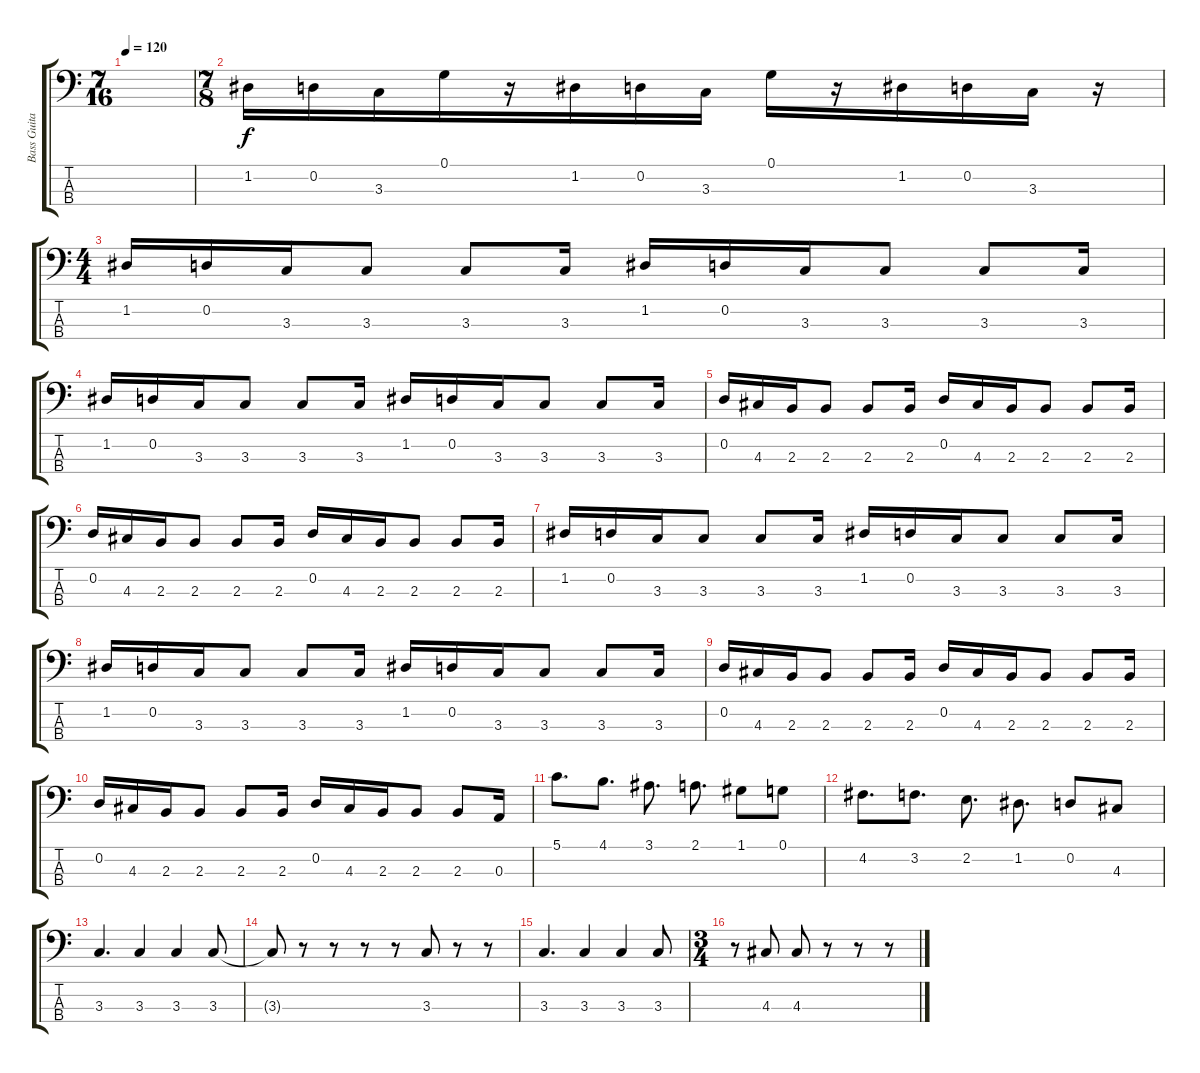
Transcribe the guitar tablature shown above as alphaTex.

\track ("Bass Guitar" "Bass Guita") {instrument acousticbass}
\staff {score tabs}
\tuning (G2 D2 A1 E1) {hide}
\ts (7 16)
\tempo 120
\clef f4
\ks c
|
\ts (7 8)
1.2.16 0.2.16 3.3.16 0.1.16 r.16 1.2.16 0.2.16 3.3.16 0.1.16 r.16 1.2.16 0.2.16 3.3.16 r.16 |
\ts (4 4)
1.2.16 0.2.16 3.3.16 3.3.8 3.3.8 3.3.16 1.2.16 0.2.16 3.3.16 3.3.8 3.3.8 3.3.16 |
1.2.16 0.2.16 3.3.16 3.3.8 3.3.8 3.3.16 1.2.16 0.2.16 3.3.16 3.3.8 3.3.8 3.3.16 |
0.2.16 4.3.16 2.3.16 2.3.8 2.3.8 2.3.16 0.2.16 4.3.16 2.3.16 2.3.8 2.3.8 2.3.16 |
0.2.16 4.3.16 2.3.16 2.3.8 2.3.8 2.3.16 0.2.16 4.3.16 2.3.16 2.3.8 2.3.8 2.3.16 |
1.2.16 0.2.16 3.3.16 3.3.8 3.3.8 3.3.16 1.2.16 0.2.16 3.3.16 3.3.8 3.3.8 3.3.16 |
1.2.16 0.2.16 3.3.16 3.3.8 3.3.8 3.3.16 1.2.16 0.2.16 3.3.16 3.3.8 3.3.8 3.3.16 |
0.2.16 4.3.16 2.3.16 2.3.8 2.3.8 2.3.16 0.2.16 4.3.16 2.3.16 2.3.8 2.3.8 2.3.16 |
0.2.16 4.3.16 2.3.16 2.3.8 2.3.8 2.3.16 0.2.16 4.3.16 2.3.16 2.3.8 2.3.8 0.3.16 |
5.1.8{d balance 16} 4.1.8{d balance 0} 3.1.8{d balance 16} 2.1.8{d balance 0} 1.1.8{balance 16} 0.1.8{balance 0} |
4.2.8{d balance 16} 3.2.8{d balance 0} 2.2.8{d balance 16} 1.2.8{d balance 0} 0.2.8{balance 16} 4.3.8{balance 0} |
3.3.4{d balance 8} 3.3.4 3.3.4 3.3.8 |
3.3{t}.8 r.8 r.8 r.8 r.8 3.3.8 r.8 r.8 |
3.3.4{d} 3.3.4 3.3.4 3.3.8 |
\ts (3 4)
r.8 4.3.8 4.3.8 r.8 r.8 r.8
